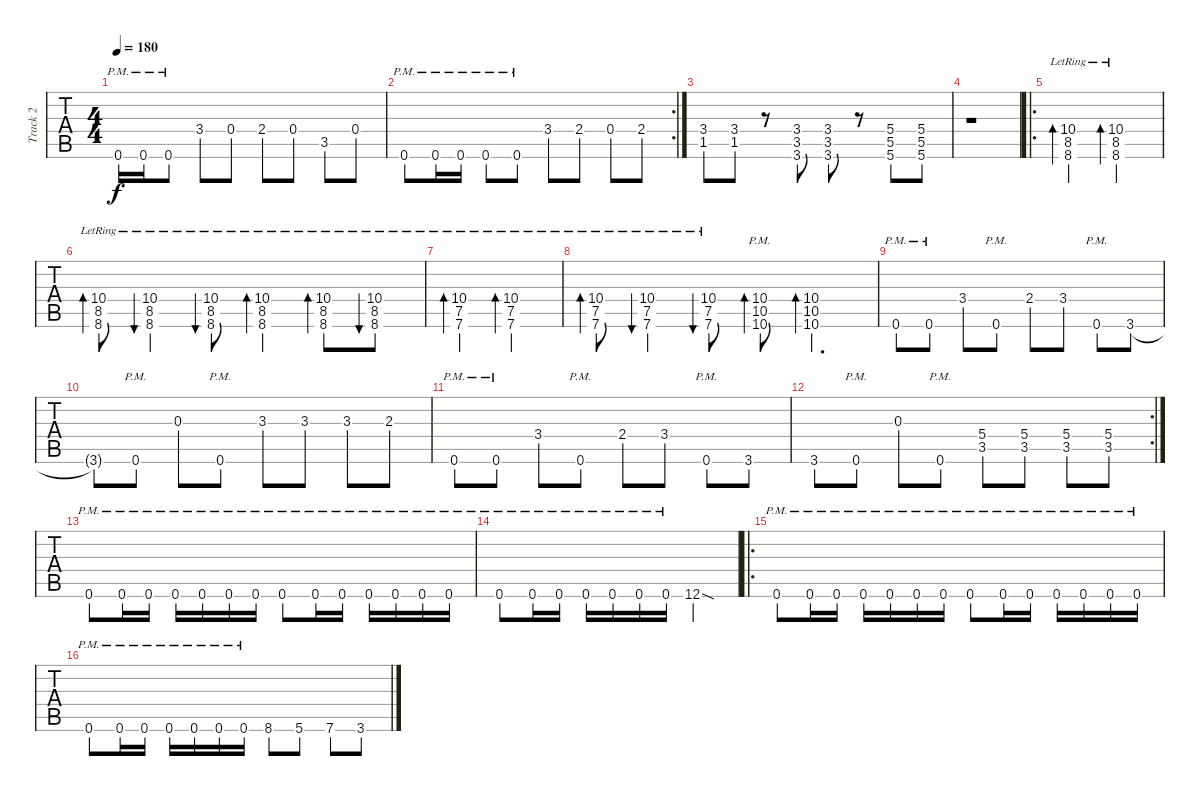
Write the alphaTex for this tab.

\track ("Track 2" "Track 2") {instrument distortionguitar}
\staff {tabs}
\tuning (Eb4 Bb3 Gb3 Db3 Ab2 Db2) {hide}
\ts (4 4)
\tempo 180
\clef g2
\ks db
0.6{pm}.16{dy f} 0.6{pm}.16 0.6{pm}.8 3.4.8 0.4.8 2.4.8 0.4.8 3.5.8 0.4.8 |
\rc 2
0.6{pm}.8 0.6{pm}.16 0.6{pm}.16 0.6{pm}.8 0.6{pm}.8 3.4.8 2.4.8 0.4.8 2.4.8 |
(3.4 1.5).8 (3.4 1.5).8 r.8 (3.4 3.5 3.6).8 (3.4 3.5 3.6).8 r.8 (5.4 5.5 5.6).8 (5.4 5.5 5.6).8 |
r.1 |
\ro
(10.4{lr} 8.5{lr} 8.6{lr}).2{bd 60} (10.4{lr} 8.5{lr} 8.6{lr}).2{bd 60} |
(10.4{lr} 8.5{lr} 8.6{lr}).8{bd 60} (10.4{lr} 8.5{lr} 8.6{lr}).4{bu 60} (10.4{lr} 8.5{lr} 8.6{lr}).8{bu 60} (10.4{lr} 8.5{lr} 8.6{lr}).4{bd 60} (10.4{lr} 8.5{lr} 8.6{lr}).8{bd 60} (10.4{lr} 8.5{lr} 8.6{lr}).8{bu 60} |
(10.4{lr} 7.5{lr} 7.6{lr}).2{bd 60} (10.4{lr} 7.5{lr} 7.6{lr}).2{bd 60} |
(10.4{lr} 7.5{lr} 7.6{lr}).8{bd 60} (10.4{lr} 7.5{lr} 7.6{lr}).4{bu 60} (10.4{lr} 7.5{lr} 7.6{lr}).8{bu 60} (10.4{pm} 10.5{pm} 10.6{pm}).8{bd 60} (10.4 10.5 10.6).4{d bd 60} |
0.6{pm}.8 0.6{pm}.8 3.4.8 0.6{pm}.8 2.4.8 3.4.8 0.6{pm}.8 3.6.8 |
3.6{t}.8 0.6{pm}.8 0.3.8 0.6{pm}.8 3.3.8 3.3.8 3.3.8 2.3.8 |
0.6{pm}.8 0.6{pm}.8 3.4.8 0.6{pm}.8 2.4.8 3.4.8 0.6{pm}.8 3.6.8 |
\rc 2
3.6.8 0.6{pm}.8 0.3.8 0.6{pm}.8 (5.4 3.5).8 (5.4 3.5).8 (5.4 3.5).8 (5.4 3.5).8 |
0.6{pm}.8 0.6{pm}.16 0.6{pm}.16 0.6{pm}.16 0.6{pm}.16 0.6{pm}.16 0.6{pm}.16 0.6{pm}.8 0.6{pm}.16 0.6{pm}.16 0.6{pm}.16 0.6{pm}.16 0.6{pm}.16 0.6{pm}.16 |
0.6{pm}.8 0.6{pm}.16 0.6{pm}.16 0.6{pm}.16 0.6{pm}.16 0.6{pm}.16 0.6{pm}.16 12.6{sod}.2 |
\ro
0.6{pm}.8 0.6{pm}.16 0.6{pm}.16 0.6{pm}.16 0.6{pm}.16 0.6{pm}.16 0.6{pm}.16 0.6{pm}.8 0.6{pm}.16 0.6{pm}.16 0.6{pm}.16 0.6{pm}.16 0.6{pm}.16 0.6{pm}.16 |
0.6{pm}.8 0.6{pm}.16 0.6{pm}.16 0.6{pm}.16 0.6{pm}.16 0.6{pm}.16 0.6{pm}.16 8.6.8 5.6.8 7.6.8 3.6.8
